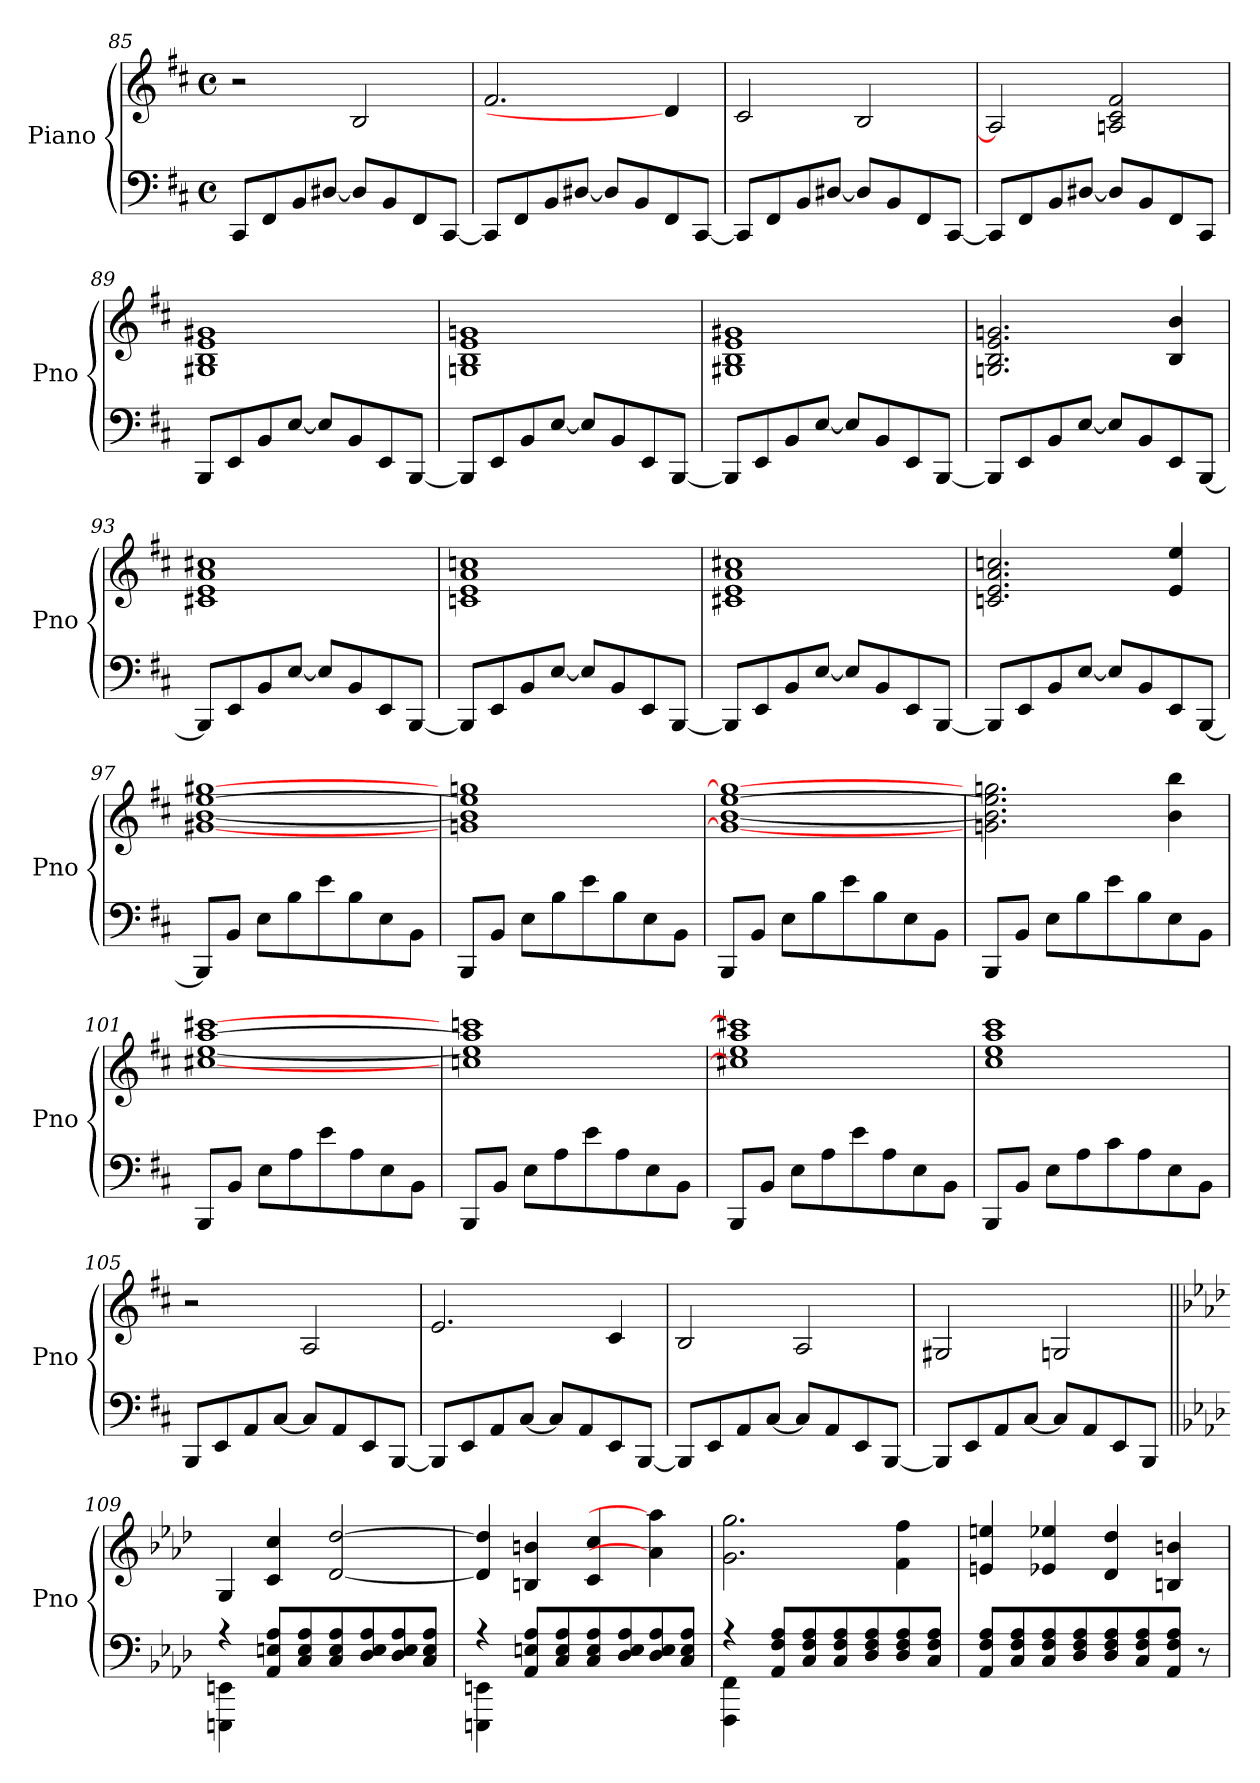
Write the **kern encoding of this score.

**kern	**kern
*part2	*part1
*staff2	*staff1
*I"Piano	*I"Piano
*I'Pno	*I'Pno
!!LO:LB:g=z
*clefF4	*clefG2
*k[f#c#]	*k[f#c#]
*M4/4	*M4/4
*met(c)	*met(c)
=85	=85
8CC#/L	2r
8FF#/	.
8BB/	.
[8D#X/J	.
8D#/L]	2B/
8BB/	.
8FF#/	.
[8CC#/J	.
=86	=86
8CC#/L]	2.f#/
8FF#/	.
8BB/	.
[8D#X/J	.
8D#/L]	.
8BB/	.
8FF#/	4d#/]
[8CC#/J	.
=87	=87
8CC#/L]	2c#/
8FF#/	.
8BB/	.
[8D#X/J	.
8D#/L]	2B/
8BB/	.
8FF#/	.
[8CC#/J	.
=88	=88
8CC#/L]	2A#/]
8FF#/	.
8BB/	.
[8D#X/J	.
8D#/L]	2An/ 2c#/ 2f#/
8BB/	.
8FF#/	.
8CC#/J	.
!!LO:LB:g=z
=89	=89
8BBB/L	1G#X 1B 1e 1g#X
8EE/	.
8BB/	.
[8E/J	.
8E/L]	.
8BB/	.
8EE/	.
[8BBB/J	.
=90	=90
8BBB/L]	1Gn 1B 1e 1gn
8EE/	.
8BB/	.
[8E/J	.
8E/L]	.
8BB/	.
8EE/	.
[8BBB/J	.
=91	=91
8BBB/L]	1G#X 1B 1e 1g#X
8EE/	.
8BB/	.
[8E/J	.
8E/L]	.
8BB/	.
8EE/	.
[8BBB/J	.
=92	=92
8BBB/L]	2.Gn/ 2.B/ 2.e/ 2.gn/
8EE/	.
8BB/	.
[8E/J	.
8E/L]	.
8BB/	.
8EE/	4B/ 4b/
[8BBB/J	.
!!LO:PB:g=z
=93	=93
8BBB/L]	1c#X 1e 1a 1cc#X
8EE/	.
8BB/	.
[8E/J	.
8E/L]	.
8BB/	.
8EE/	.
[8BBB/J	.
=94	=94
8BBB/L]	1cn 1e 1a 1ccn
8EE/	.
8BB/	.
[8E/J	.
8E/L]	.
8BB/	.
8EE/	.
[8BBB/J	.
=95	=95
8BBB/L]	1c#X 1e 1a 1cc#X
8EE/	.
8BB/	.
[8E/J	.
8E/L]	.
8BB/	.
8EE/	.
[8BBB/J	.
=96	=96
8BBB/L]	2.cn/ 2.e/ 2.a/ 2.ccn/
8EE/	.
8BB/	.
[8E/J	.
8E/L]	.
8BB/	.
8EE/	4e/ 4ee/
[8BBB/J	.
!!LO:LB:g=z
=97	=97
8BBB/L]	[1g#X [1b [1ee [1gg#X
8BB/J	.
8E\L	.
8B\	.
8e\	.
8B\	.
8E\	.
8BB\J	.
=98	=98
8BBB/L	1gn 1b] 1ee] 1ggn
8BB/J	.
8E\L	.
8B\	.
8e\	.
8B\	.
8E\	.
8BB\J	.
=99	=99
8BBB/L	1g#_ [1b [1ee 1gg#_
8BB/J	.
8E\L	.
8B\	.
8e\	.
8B\	.
8E\	.
8BB\J	.
=100	=100
8BBB/L	2.gn\ 2.b\] 2.ee\] 2.ggn\
8BB/J	.
8E\L	.
8B\	.
8e\	.
8B\	.
8E\	4b\ 4bb\
8BB\J	.
!!LO:LB:g=z
=101	=101
8BBB/L	[1cc#X [1ee [1aa [1ccc#X
8BB/J	.
8E\L	.
8A\	.
8e\	.
8A\	.
8E\	.
8BB\J	.
=102	=102
8BBB/L	1ccn 1ee] 1aa] 1cccn
8BB/J	.
8E\L	.
8A\	.
8e\	.
8A\	.
8E\	.
8BB\J	.
=103	=103
8BBB/L	1cc#X] 1ee 1aa 1ccc#X]
8BB/J	.
8E\L	.
8A\	.
8e\	.
8A\	.
8E\	.
8BB\J	.
=104	=104
8BBB/L	1cc# 1ee 1aa 1ccc#
8BB/J	.
8E\L	.
8A\	.
8c#\	.
8A\	.
8E\	.
8BB\J	.
!!LO:LB:g=z
=105	=105
8BBB/L	2r
8EE/	.
8AA/	.
[8C#/J	.
8C#/L]	2A/
8AA/	.
8EE/	.
[8BBB/J	.
=106	=106
8BBB/L]	2.e/
8EE/	.
8AA/	.
[8C#/J	.
8C#/L]	.
8AA/	.
8EE/	4c#/
[8BBB/J	.
=107	=107
8BBB/L]	2B/
8EE/	.
8AA/	.
[8C#/J	.
8C#/L]	2A/
8AA/	.
8EE/	.
[8BBB/J	.
=108	=108
8BBB/L]	2G#X/
8EE/	.
8AA/	.
[8C#/J	.
8C#/L]	2Gn/
8AA/	.
8EE/	.
8BBB/J	.
!!LO:LB:g=z
=109||	=109||
*k[b-e-a-d-]	*k[b-e-a-d-]
*^	*
4r	4EEEn\ 4EEn\	4G/
8AA-/ 8En/ 8A-/L	2.ryy	4c/ 4cc/
8C/ 8E/ 8A-/	.	.
8C/ 8E/ 8A-/	.	[2d-/ [2dd-/
8D-/ 8E/ 8A-/	.	.
8D-/ 8E/ 8A-/	.	.
8C/ 8E/ 8A-/J	.	.
=110	=110	=110
4r	4EEEn\ 4EEn\	4d-/] 4dd-/]
8AA-/ 8En/ 8A-/L	2.ryy	4Bn/ 4bn/
8C/ 8E/ 8A-/	.	.
8C/ 8E/ 8A-/	.	4c/ 4cc/
8D-/ 8E/ 8A-/	.	.
8D-/ 8E/ 8A-/	.	4a-\] 4aa-\]
8C/ 8E/ 8A-/J	.	.
=111	=111	=111
4r	4FFF\ 4FF\	2.g\ 2.gg\
8AA-/ 8F/ 8A-/L	2.ryy	.
8C/ 8F/ 8A-/	.	.
8C/ 8F/ 8A-/	.	.
8D-/ 8F/ 8A-/	.	.
8D-/ 8F/ 8A-/	.	4f\ 4ff\
8C/ 8F/ 8A-/J	.	.
*v	*v	*
=112	=112
8AA-/ 8F/ 8A-/L	4en/ 4een/
8C/ 8F/ 8A-/	.
8C/ 8F/ 8A-/	4e-X/ 4ee-X/
8D-/ 8F/ 8A-/	.
8D-/ 8F/ 8A-/	4d-/ 4dd-/
8C/ 8F/ 8A-/	.
8AA-/ 8F/ 8A-/J	4Bn/ 4bn/
8r	.
=	=
*-	*-
